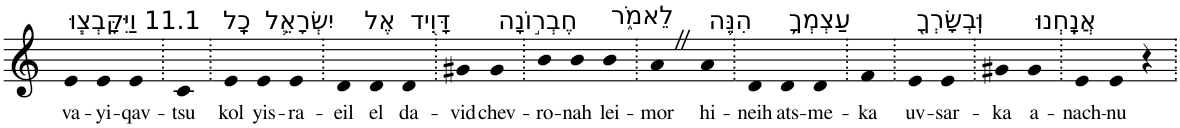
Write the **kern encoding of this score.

**kern	**text
*part1	*part1
*staff1	*staff1
*I"Piano	*
*I'Pno	*
*clefG2	*
*k[]	*
=1	=1
!LO:TX:a:t=11.1 וַיִּקָּבְצ֧וּ	!
!	!LO:LY:b
4e	va-
!	!LO:LY:b
4e	-yi-
!	!LO:LY:b
4e	-qav-
=2.	=2.
!	!LO:LY:b
4c	-tsu
=3.	=3.
!LO:TX:a:t=כָֽל	!
!	!LO:LY:b
4e	kol
!LO:TX:a:t=יִשְׂרָאֵ֛ל	!
!	!LO:LY:b
4e	yis-
!	!LO:LY:b
4e	-ra-
=4.	=4.
!	!LO:LY:b
4d	-eil
!LO:TX:a:t=אֶל	!
!	!LO:LY:b
4d	el
!LO:TX:a:t=דָּוִ֖יד	!
!	!LO:LY:b
4d	da-
=5.	=5.
!	!LO:LY:b
4g#X	-vid
!LO:TX:a:t=חֶבְר֣וֹנָה	!
!	!LO:LY:b
4g#	chev-
=6.	=6.
!	!LO:LY:b
4b	-ro-
!	!LO:LY:b
4b	-nah
!LO:TX:a:t=לֵאמֹ֑ר	!
!	!LO:LY:b
4b	lei-
=7.	=7.
!	!LO:LY:b
4aZ	-mor
!LO:TX:a:t=הִנֵּ֛ה	!
!	!LO:LY:b
4a	hi-
=8.	=8.
!	!LO:LY:b
4d	-neih
!LO:TX:a:t=עַצְמְךָ֥	!
!	!LO:LY:b
4d	ats-
!	!LO:LY:b
4d	-me-
=9.	=9.
!	!LO:LY:b
4f	-ka
=10.	=10.
!LO:TX:a:t=וּֽבְשָׂרְךָ֖	!
!	!LO:LY:b
4e	uv-
!	!LO:LY:b
4e	-sar-
=11.	=11.
!	!LO:LY:b
4g#X	-ka
!LO:TX:a:t=אֲנָֽחְנוּ	!
!	!LO:LY:b
4g#	a-
=12.	=12.
!	!LO:LY:b
4e	-nach-
!	!LO:LY:b
4e	-nu
4r	.
=.	=.
*-	*-
